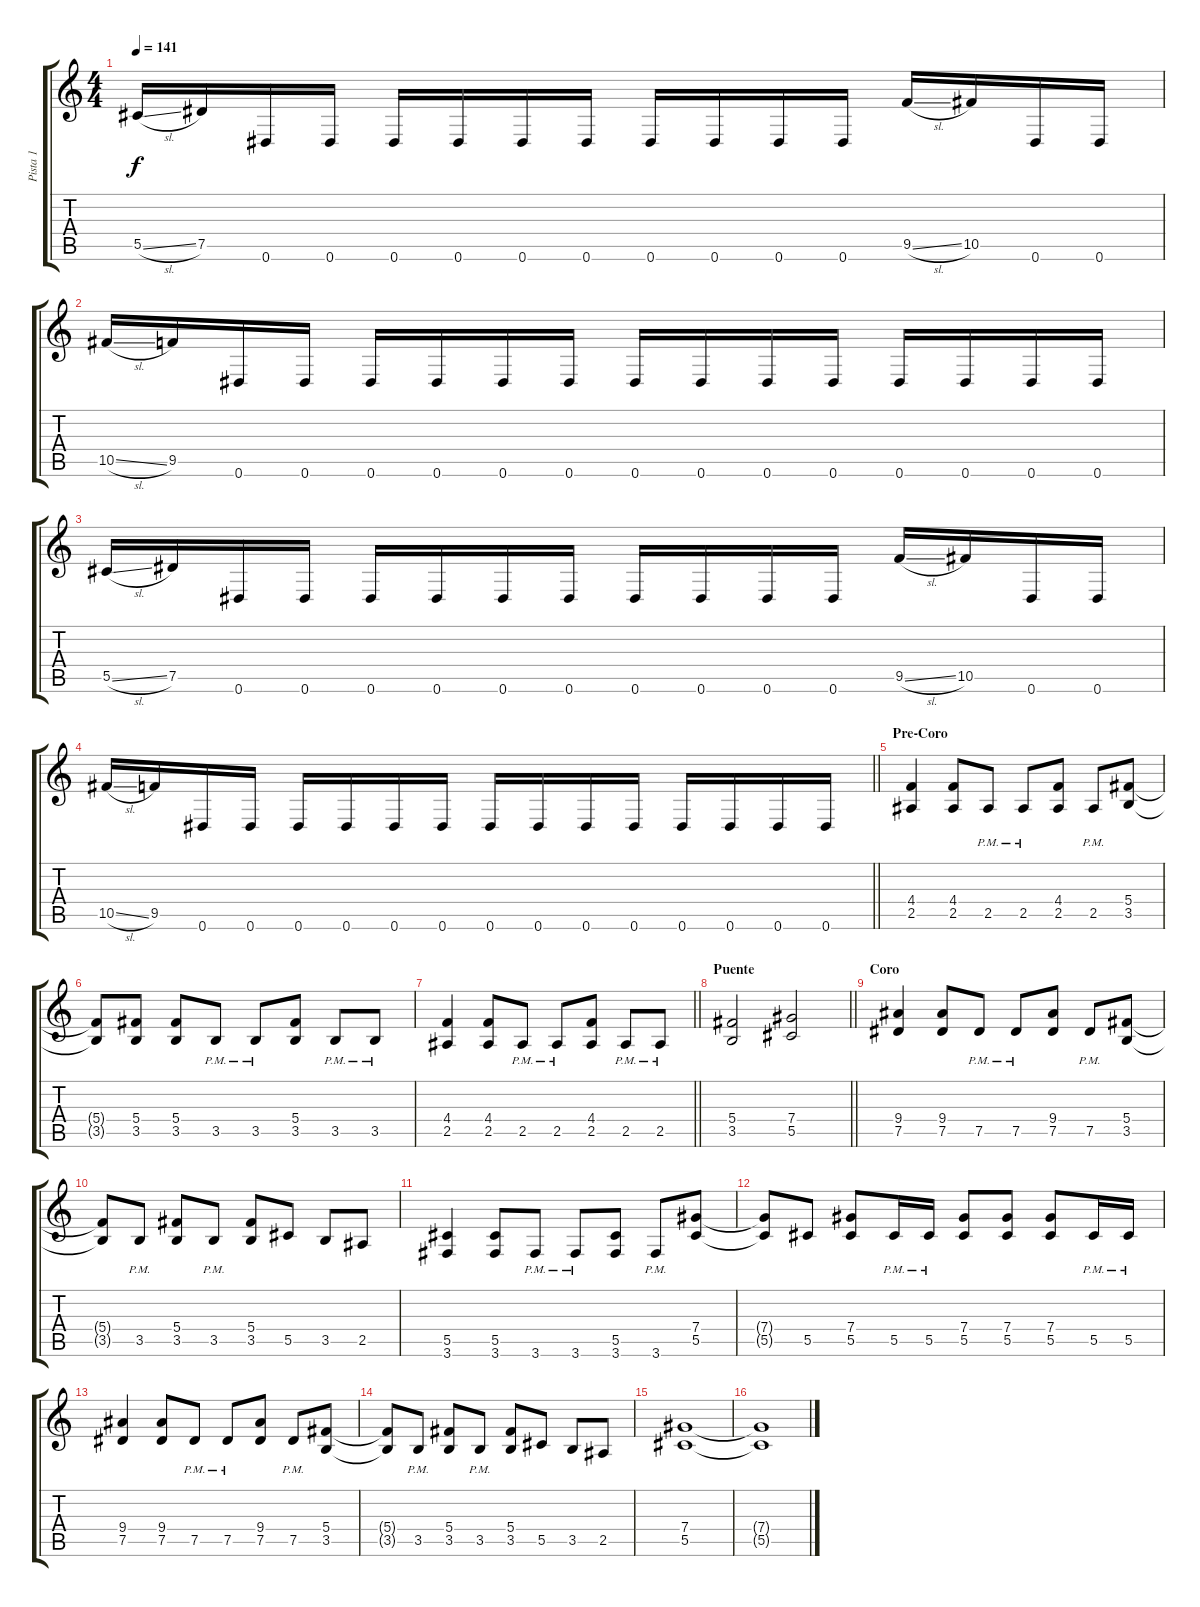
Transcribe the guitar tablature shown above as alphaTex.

\track ("Pista 1" "Pista 1") {instrument distortionguitar}
\staff {score tabs}
\tuning (Eb4 Bb3 Gb3 Db3 Ab2 Eb2) {hide}
\ts (4 4)
\tempo 141
\clef g2
\ks c
5.5{sl}.16{dy f} 7.5.16 0.6.16 0.6.16 0.6.16 0.6.16 0.6.16 0.6.16 0.6.16 0.6.16 0.6.16 0.6.16 9.5{sl}.16 10.5.16 0.6.16 0.6.16 |
10.5{sl}.16 9.5.16 0.6.16 0.6.16 0.6.16 0.6.16 0.6.16 0.6.16 0.6.16 0.6.16 0.6.16 0.6.16 0.6.16 0.6.16 0.6.16 0.6.16 |
5.5{sl}.16 7.5.16 0.6.16 0.6.16 0.6.16 0.6.16 0.6.16 0.6.16 0.6.16 0.6.16 0.6.16 0.6.16 9.5{sl}.16 10.5.16 0.6.16 0.6.16 |
\barLineRight lightlight
10.5{sl}.16 9.5.16 0.6.16 0.6.16 0.6.16 0.6.16 0.6.16 0.6.16 0.6.16 0.6.16 0.6.16 0.6.16 0.6.16 0.6.16 0.6.16 0.6.16 |
\section ("" "Pre-Coro")
(4.4 2.5).4 (4.4 2.5).8 2.5{pm}.8 2.5{pm}.8 (4.4 2.5).8 2.5{pm}.8 (5.4 3.5).8 |
(5.4{t} 3.5{t}).8 (5.4 3.5).8 (5.4 3.5).8 3.5{pm}.8 3.5{pm}.8 (5.4 3.5).8 3.5{pm}.8 3.5{pm}.8 |
\barLineRight lightlight
(4.4 2.5).4 (4.4 2.5).8 2.5{pm}.8 2.5{pm}.8 (4.4 2.5).8 2.5{pm}.8 2.5{pm}.8 |
\section ("" "Puente")
\barLineRight lightlight
(5.4 3.5).2 (7.4 5.5).2 |
\section ("" "Coro")
(9.4 7.5).4 (9.4 7.5).8 7.5{pm}.8 7.5{pm}.8 (9.4 7.5).8 7.5{pm}.8 (5.4 3.5).8 |
(5.4{t} 3.5{t}).8 3.5{pm}.8 (5.4 3.5).8 3.5{pm}.8 (5.4 3.5).8 5.5.8 3.5.8 2.5.8 |
(5.5 3.6).4 (5.5 3.6).8 3.6{pm}.8 3.6{pm}.8 (5.5 3.6).8 3.6{pm}.8 (7.4 5.5).8 |
(7.4{t} 5.5{t}).8 5.5.8 (7.4 5.5).8 5.5{pm}.16 5.5{pm}.16 (7.4 5.5).8 (7.4 5.5).8 (7.4 5.5).8 5.5{pm}.16 5.5{pm}.16 |
(9.4 7.5).4 (9.4 7.5).8 7.5{pm}.8 7.5{pm}.8 (9.4 7.5).8 7.5{pm}.8 (5.4 3.5).8 |
(5.4{t} 3.5{t}).8 3.5{pm}.8 (5.4 3.5).8 3.5{pm}.8 (5.4 3.5).8 5.5.8 3.5.8 2.5.8 |
(7.4 5.5).1 |
(7.4{t} 5.5{t}).1
